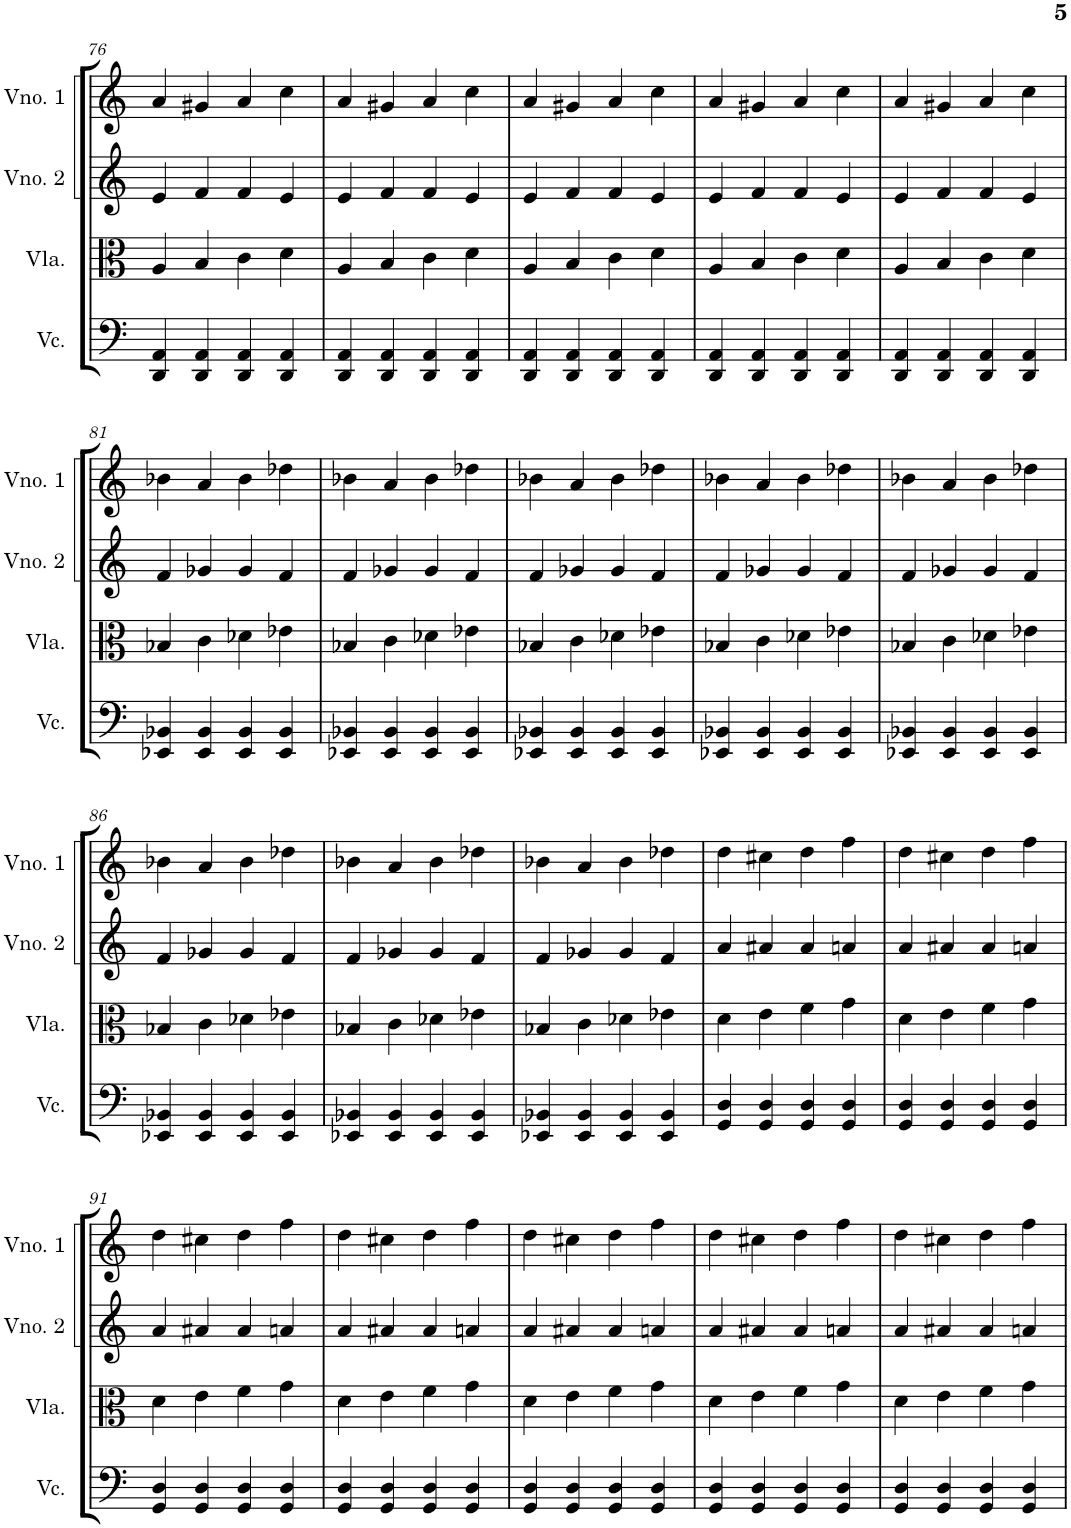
**kern	**kern	**kern	**kern
*part4	*part3	*part2	*part1
*staff4	*staff3	*staff2	*staff1
*I"Violoncelo	*I"Viola	*I"Violino 2	*I"Violino 1
*I'Vc.	*I'Vla.	*I'Vno. 2	*I'Vno. 1
!!LO:PB:g=z
*clefF4	*clefC3	*clefG2	*clefG2
*k[]	*k[]	*k[]	*k[]
*M4/4	*M4/4	*M4/4	*M4/4
=76	=76	=76	=76
4DD/ 4AA/	4A/	4e/	4a/
4DD/ 4AA/	4B/	4f/	4g#X/
4DD/ 4AA/	4c\	4f/	4a/
4DD/ 4AA/	4d\	4e/	4cc\
=77	=77	=77	=77
4DD/ 4AA/	4A/	4e/	4a/
4DD/ 4AA/	4B/	4f/	4g#X/
4DD/ 4AA/	4c\	4f/	4a/
4DD/ 4AA/	4d\	4e/	4cc\
=78	=78	=78	=78
4DD/ 4AA/	4A/	4e/	4a/
4DD/ 4AA/	4B/	4f/	4g#X/
4DD/ 4AA/	4c\	4f/	4a/
4DD/ 4AA/	4d\	4e/	4cc\
=79	=79	=79	=79
4DD/ 4AA/	4A/	4e/	4a/
4DD/ 4AA/	4B/	4f/	4g#X/
4DD/ 4AA/	4c\	4f/	4a/
4DD/ 4AA/	4d\	4e/	4cc\
=80	=80	=80	=80
4DD/ 4AA/	4A/	4e/	4a/
4DD/ 4AA/	4B/	4f/	4g#X/
4DD/ 4AA/	4c\	4f/	4a/
4DD/ 4AA/	4d\	4e/	4cc\
!!LO:LB:g=z
=81	=81	=81	=81
4EE-X/ 4BB-X/	4B-X/	4f/	4b-X\
4EE-/ 4BB-/	4c\	4g-X/	4a/
4EE-/ 4BB-/	4d-X\	4g-/	4b-\
4EE-/ 4BB-/	4e-X\	4f/	4dd-X\
=82	=82	=82	=82
4EE-X/ 4BB-X/	4B-X/	4f/	4b-X\
4EE-/ 4BB-/	4c\	4g-X/	4a/
4EE-/ 4BB-/	4d-X\	4g-/	4b-\
4EE-/ 4BB-/	4e-X\	4f/	4dd-X\
=83	=83	=83	=83
4EE-X/ 4BB-X/	4B-X/	4f/	4b-X\
4EE-/ 4BB-/	4c\	4g-X/	4a/
4EE-/ 4BB-/	4d-X\	4g-/	4b-\
4EE-/ 4BB-/	4e-X\	4f/	4dd-X\
=84	=84	=84	=84
4EE-X/ 4BB-X/	4B-X/	4f/	4b-X\
4EE-/ 4BB-/	4c\	4g-X/	4a/
4EE-/ 4BB-/	4d-X\	4g-/	4b-\
4EE-/ 4BB-/	4e-X\	4f/	4dd-X\
=85	=85	=85	=85
4EE-X/ 4BB-X/	4B-X/	4f/	4b-X\
4EE-/ 4BB-/	4c\	4g-X/	4a/
4EE-/ 4BB-/	4d-X\	4g-/	4b-\
4EE-/ 4BB-/	4e-X\	4f/	4dd-X\
!!LO:LB:g=z
=86	=86	=86	=86
4EE-X/ 4BB-X/	4B-X/	4f/	4b-X\
4EE-/ 4BB-/	4c\	4g-X/	4a/
4EE-/ 4BB-/	4d-X\	4g-/	4b-\
4EE-/ 4BB-/	4e-X\	4f/	4dd-X\
=87	=87	=87	=87
4EE-X/ 4BB-X/	4B-X/	4f/	4b-X\
4EE-/ 4BB-/	4c\	4g-X/	4a/
4EE-/ 4BB-/	4d-X\	4g-/	4b-\
4EE-/ 4BB-/	4e-X\	4f/	4dd-X\
=88	=88	=88	=88
4EE-X/ 4BB-X/	4B-X/	4f/	4b-X\
4EE-/ 4BB-/	4c\	4g-X/	4a/
4EE-/ 4BB-/	4d-X\	4g-/	4b-\
4EE-/ 4BB-/	4e-X\	4f/	4dd-X\
=89	=89	=89	=89
4GG/ 4D/	4d\	4a/	4dd\
4GG/ 4D/	4e\	4a#X/	4cc#X\
4GG/ 4D/	4f\	4a#/	4dd\
4GG/ 4D/	4g\	4an/	4ff\
=90	=90	=90	=90
4GG/ 4D/	4d\	4a/	4dd\
4GG/ 4D/	4e\	4a#X/	4cc#X\
4GG/ 4D/	4f\	4a#/	4dd\
4GG/ 4D/	4g\	4an/	4ff\
!!LO:LB:g=z
=91	=91	=91	=91
4GG/ 4D/	4d\	4a/	4dd\
4GG/ 4D/	4e\	4a#X/	4cc#X\
4GG/ 4D/	4f\	4a#/	4dd\
4GG/ 4D/	4g\	4an/	4ff\
=92	=92	=92	=92
4GG/ 4D/	4d\	4a/	4dd\
4GG/ 4D/	4e\	4a#X/	4cc#X\
4GG/ 4D/	4f\	4a#/	4dd\
4GG/ 4D/	4g\	4an/	4ff\
=93	=93	=93	=93
4GG/ 4D/	4d\	4a/	4dd\
4GG/ 4D/	4e\	4a#X/	4cc#X\
4GG/ 4D/	4f\	4a#/	4dd\
4GG/ 4D/	4g\	4an/	4ff\
=94	=94	=94	=94
4GG/ 4D/	4d\	4a/	4dd\
4GG/ 4D/	4e\	4a#X/	4cc#X\
4GG/ 4D/	4f\	4a#/	4dd\
4GG/ 4D/	4g\	4an/	4ff\
=95	=95	=95	=95
4GG/ 4D/	4d\	4a/	4dd\
4GG/ 4D/	4e\	4a#X/	4cc#X\
4GG/ 4D/	4f\	4a#/	4dd\
4GG/ 4D/	4g\	4an/	4ff\
=	=	=	=
*-	*-	*-	*-
